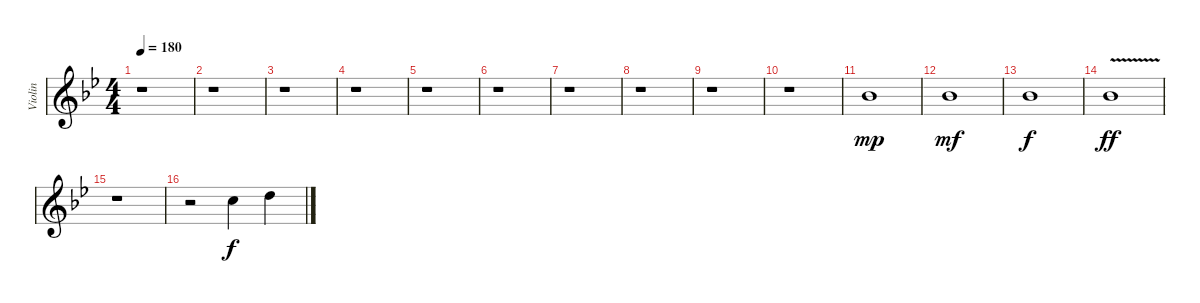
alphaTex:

\track ("Violin" "Violin") {instrument violin}
\staff {score}
\tuning (E5 A4 D4 G3) {hide}
\ts (4 4)
\tempo 180
\clef g2
\ks bb
r.1{dy mp} |
r.1 |
r.1 |
r.1 |
r.1 |
r.1 |
r.1 |
r.1 |
r.1 |
r.1 |
1.2.1 |
1.2.1{dy mf} |
1.2.1{dy f} |
1.2{v}.1{dy ff} |
r.1 |
r.2 3.2.4{dy f} 5.2.4
